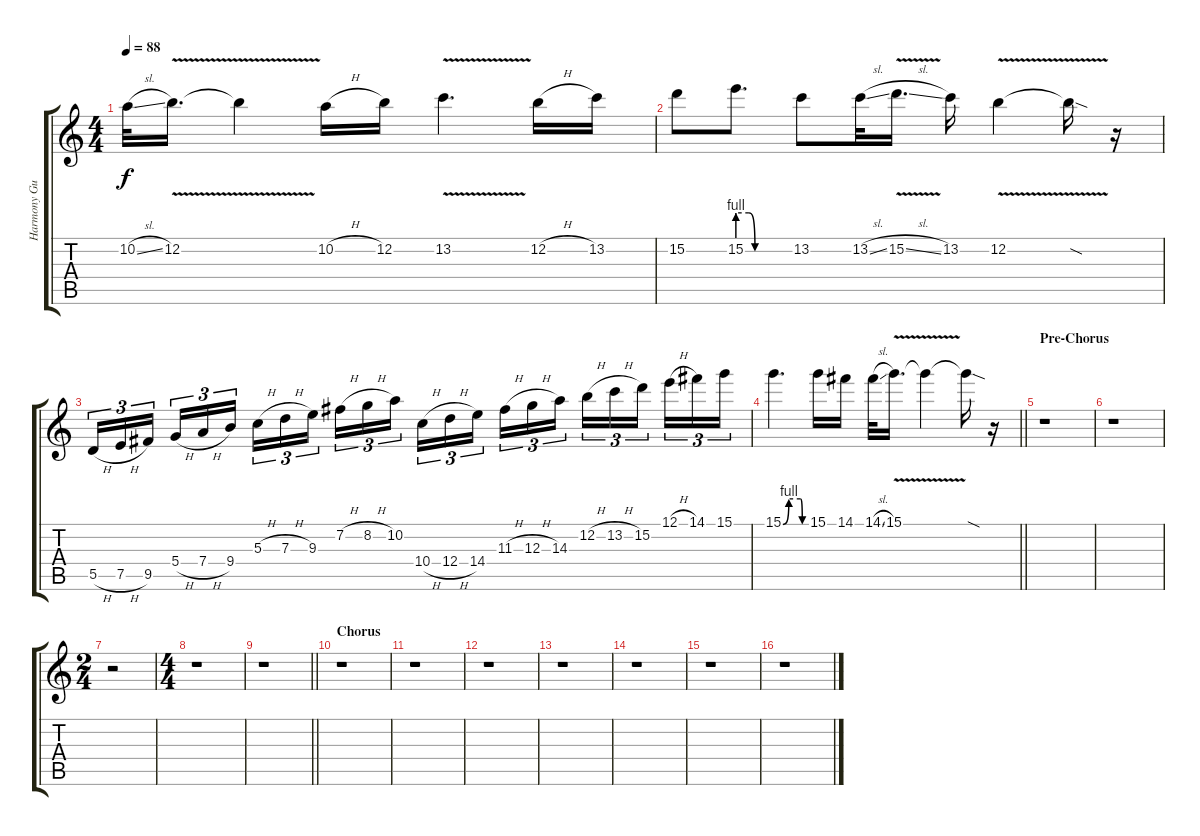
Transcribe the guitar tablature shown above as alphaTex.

\track ("Harmony Guitar" "Harmony Gu") {instrument overdrivenguitar}
\staff {score tabs}
\tuning (E4 B3 G3 D3 A2 E2) {hide}
\ts (4 4)
\tempo 88
\clef g2
\ks c
10.2{sl}.32{dy f} 12.2{v}.16{d} 12.2{t}.4 10.2{h}.16 12.2.16 13.2{v}.4{d} 12.2{h}.16 13.2.16 |
15.2.8 15.2{be (custom 0 4 13 4 20 0 60 0)}.8{d} 13.2.8 13.2{sl}.32 15.2{v sl}.16{d} 13.2.16 12.2{v}.4 12.2{sod t}.16 r.16 |
5.5{h}.16{tu (3 2)} 7.5{h}.16{tu (3 2)} 9.5.16{tu (3 2) beam splitsecondary} 5.4{h}.16{tu (3 2)} 7.4{h}.16{tu (3 2)} 9.4.16{tu (3 2)} 5.3{h}.16{tu (3 2)} 7.3{h}.16{tu (3 2)} 9.3.16{tu (3 2) beam splitsecondary} 7.2{h}.16{tu (3 2)} 8.2{h}.16{tu (3 2)} 10.2.16{tu (3 2)} 10.4{h}.16{tu (3 2)} 12.4{h}.16{tu (3 2)} 14.4.16{tu (3 2) beam splitsecondary} 11.3{h}.16{tu (3 2)} 12.3{h}.16{tu (3 2)} 14.3.16{tu (3 2)} 12.2{h}.16{tu (3 2)} 13.2{h}.16{tu (3 2)} 15.2.16{tu (3 2) beam splitsecondary} 12.1{h}.16{tu (3 2)} 14.1.16{tu (3 2)} 15.1.16{tu (3 2)} |
\barLineRight lightlight
15.1{be (custom 0 0 15 4 45 4 50 0 60 0)}.4{d} 15.1.16 14.1.16 14.1{sl}.32 15.1{v}.16{d} 15.1{t}.4 15.1{sod t}.16 r.16 |
\section ("" "Pre-Chorus")
r.1 |
r.1 |
\ts (2 4)
r.2 |
\ts (4 4)
r.1 |
\barLineRight lightlight
r.1 |
\section ("" "Chorus")
r.1 |
r.1 |
r.1 |
r.1 |
r.1 |
r.1 |
r.1
